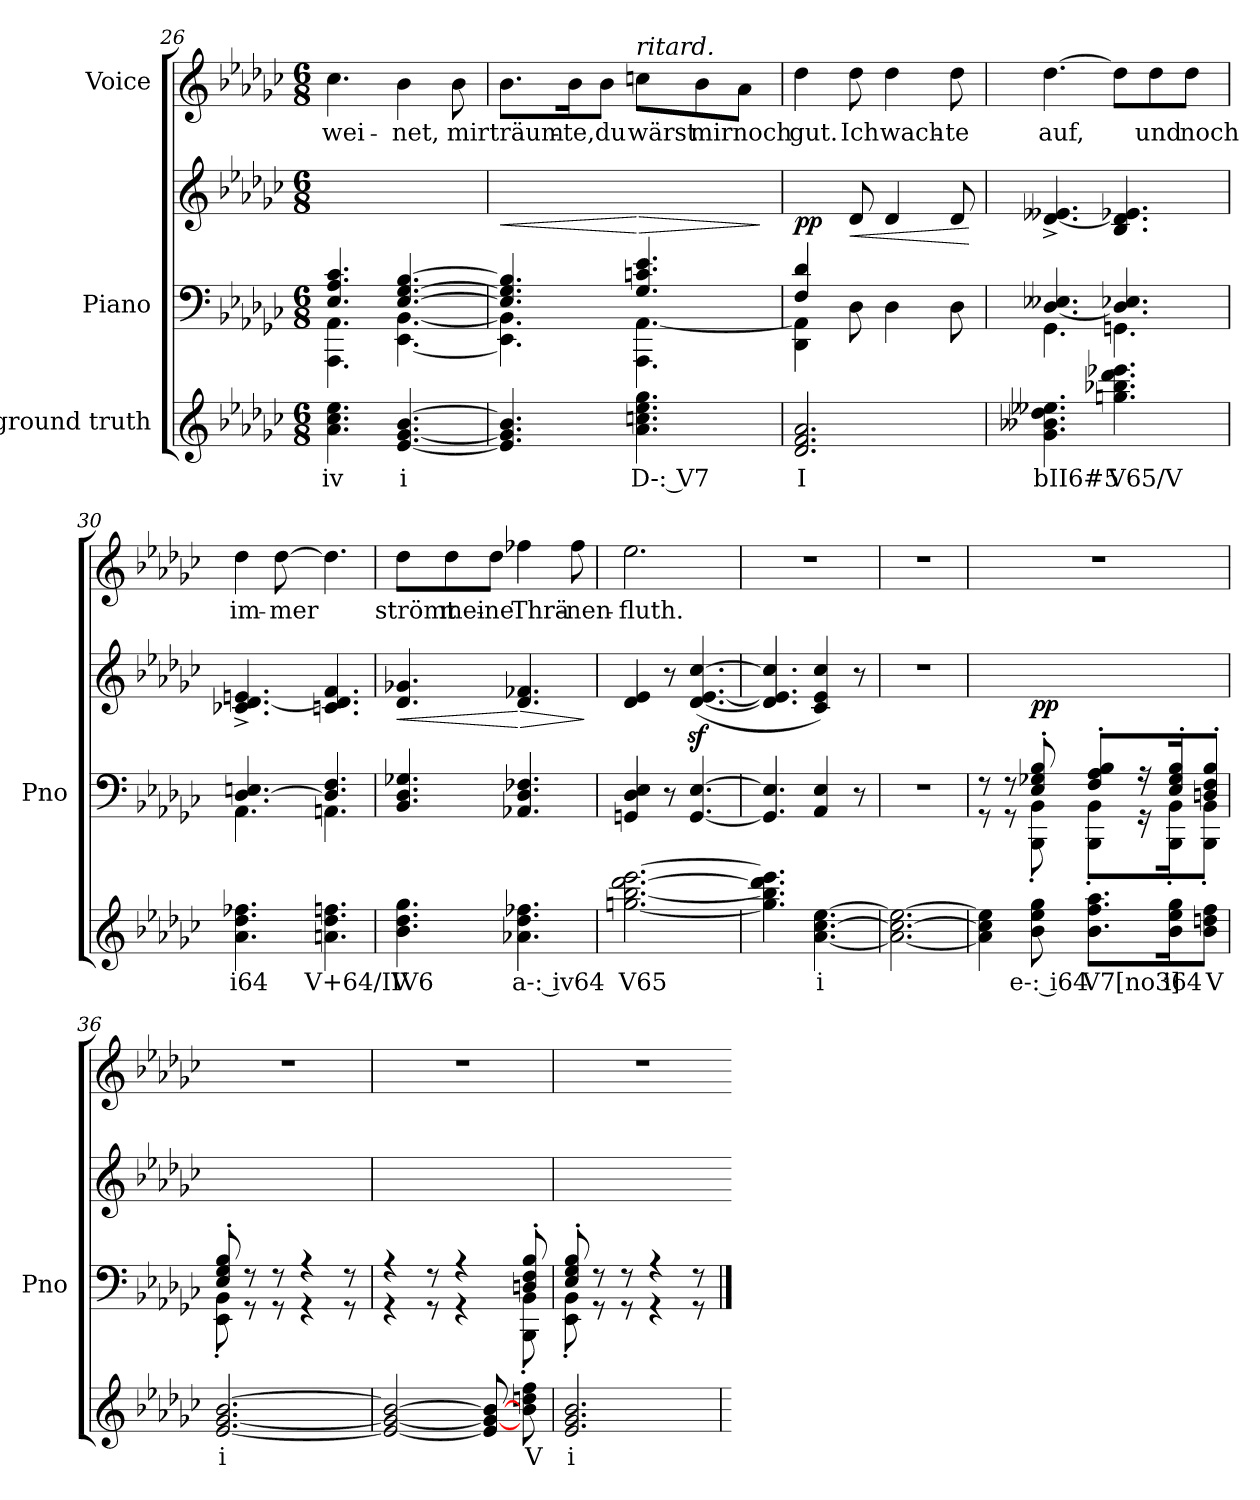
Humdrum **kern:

**kern	**text	**kern	**kern	**dynam	**kern	**text
*part3	*part3	*part2	*part2	*part2	*part1	*part1
*staff4	*staff4	*staff3	*staff2	*staff2/3	*staff1	*staff1
*I"ground truth	*	*I"Piano	*	*	*I"Voice	*
*	*	*I'Pno	*	*	*	*
*	*	*clefF4	*clefG2	*	*clefG2	*
*k[b-e-a-d-g-c-]	*	*k[b-e-a-d-g-c-]	*k[b-e-a-d-g-c-]	*	*k[b-e-a-d-g-c-]	*
*M6/8	*	*M6/8	*M6/8	*	*M6/8	*
=26	=26	=26	=26	=26	=26	=26
*	*	*^	*	*	*	*
!	!	!	!	!	!	!	!LO:LY:b
4.a- 4.cc- 4.ee-	iv	4.E-/ 4.A-/ 4.c-/	4.AAA-\ 4.AA-\	2.ryy	.	4.cc-\	-wei-
!	!	!	!	!	!	!	!LO:LY:b
[4.e- [4.g- [4.b-	i	[4.E-/ [4.G-/ [4.B-/	[4.EE-\ [4.BB-\	.	.	4b-\	-net,
!	!	!	!	!	!	!	!LO:LY:b
.	.	.	.	.	.	8b-\	mir
=27	=27	=27	=27	=27	=27	=27	=27
!	!	!	!	!	!LO:HP:b	!	!
!	!	!	!	!	!	!	!LO:LY:b
4.e-] 4.g-] 4.b-]	.	4.E-/] 4.G-/] 4.B-/]	4.EE-\] 4.BB-\]	4.ryy	<	8.b-\L	träum-
!	!	!	!	!	!	!	!LO:LY:b
.	.	.	.	.	.	16b-\K	-te,
!	!	!	!	!	!	!	!LO:LY:b
.	.	.	.	.	.	8b-\J	du
!	!	!	!	!	!LO:HP:n=1:b	!	!
*	*	*	*	*	*	*MM75	*
!	!	!	!	!	!	!LO:TX:a:i:t=ritard.	!
!	!	!	!	!	!	!	!LO:LY:b
4.a- 4.ccn 4.ee- 4.gg-	D-: V7	4.G-/ 4.cn/ 4.e-/	4.AAA-\ [4.AA-\	4.ryy	[ >	8ccn\L	wärst
!	!	!	!	!	!	!	!LO:LY:b
.	.	.	.	.	.	8b-\	mir
*	*	*	*	*	*	*MM70	*
!	!	!	!	!	!	!	!LO:LY:b
.	.	.	.	.	.	8a-\J	noch
*	*	*v	*v	*	*	*	*
.	.	.	.	]	.	.
=28	=28	=28	=28	=28	=28	=28
*	*	*^	*	*	*	*
!	!	!	!	!	!LO:DY:b	!	!LO:LY:b
2.d- 2.f 2.a-	I	4F/ 4d-/	4DD-\ 4AA-\]	4ryy	pp	4dd-\	gut.
!	!	!	!	!	!LO:HP:b	!	!
!	!	!	!	!	!	!	!LO:LY:b
.	.	2ryy	8D-\	8d-/	<	8dd-\	Ich
!	!	!	!	!	!	!	!LO:LY:b
.	.	.	4D-\	4d-/	.	4dd-\	wach-
!	!	!	!	!	!	!	!LO:LY:b
.	.	.	8D-\	8d-/	.	8dd-\	-te
*	*	*v	*v	*	*	*	*
.	.	.	.	[	.	.
=29	=29	=29	=29	=29	=29	=29
*	*	*^	*^	*	*	*
*	*	*	*^	*	*^	*	*	*
*	*	*	*	*^	*	*	*	*	*	*
!	!	!	!	!	!	!	!	!	!	!	!LO:LY:b
4.g- 4.b--X 4.dd- 4.ee--X	bII6#5	4.ryy	[4.D-/ 4.E--X/	4.GG-\	4.ryy	[4.d-/^ 4.e--X/^	4.ryy	4.ryy	.	[4.dd-\	auf,
4.ggn 4.bb-X 4.ddd- 4.eee-X	V65/V	4.ryy	4.D-/] 4.E-X/	4.GGn\	4.En/yy	4.B-/ 4.d-/] 4.e-X/	4.en/yy	4.ryy	.	8dd-\L]	.
!	!	!	!	!	!	!	!	!	!	!	!LO:LY:b
.	.	.	.	.	.	.	.	.	.	8dd-\	und
!	!	!	!	!	!	!	!	!	!	!	!LO:LY:b
.	.	.	.	.	.	.	.	.	.	8dd-\J	noch
*	*	*v	*v	*v	*v	*	*	*	*	*	*
*	*	*	*v	*v	*v	*	*	*
=30	=30	=30	=30	=30	=30	=30
*	*	*^	*	*	*	*
!	!	!	!	!	!	!	!LO:LY:b
4.a- 4.dd- 4.ff-X	i64	[4.D-/ 4.En/	4.AA-\	4.c-X/^ [4.d-/^ 4.en/^	.	4dd-\	im-
!	!	!	!	!	!	!	!LO:LY:b
.	.	.	.	.	.	[8dd-\	-mer
4.an 4.dd- 4.ffn	V+64/IV	4.D-/] 4.F/	4.AAn\	4.cn/ 4.d-/] 4.f/	.	4.dd-\]	.
*	*	*v	*v	*	*	*	*
=31	=31	=31	=31	=31	=31	=31
*	*	*^	*	*	*	*
!	!	!	!	!	!LO:HP:b	!	!
*	*	*v	*v	*	*	*	*
*	*	*^	*	*	*	*
!	!	!	!	!	!	!	!LO:LY:b
*	*	*v	*v	*	*	*	*
4.b- 4.dd- 4.gg-	IV6	4.BB-/ 4.D-/ 4.G-X/	4.d-/ 4.g-X/	<	8dd-\L	strömt
!	!	!	!	!	!	!LO:LY:b
.	.	.	.	.	8dd-\	mei-
!	!	!	!	!	!	!LO:LY:b
.	.	.	.	.	8dd-\J	-ne
!	!	!	!	!LO:HP:n=1:b	!	!
!	!	!	!	!	!	!LO:LY:b
4.a-X 4.dd- 4.ff-X	a-: iv64	4.AA-X/ 4.D-/ 4.F-X/	4.d-/ 4.f-X/	[ >	4ff-X\	Thrä-
!	!	!	!	!	!	!LO:LY:b
.	.	.	.	.	8ff-\	-nen-
.	.	.	.	]	.	.
=32	=32	=32	=32	=32	=32	=32
!	!	!	!	!	!	!LO:LY:b
[2.ggn [2.bb- [2.ddd- [2.eee-	V65	4GGn/ 4D-/ 4E-/	4d-/ 4e-/	.	2.ee-\	-fluth.
.	.	8r	8r	.	.	.
.	.	[4.GG/ [4.E-/	(>[4.d-/z< [4.e-/z< [4.cc-/z<	.	.	.
=33	=33	=33	=33	=33	=33	=33
4.gg] 4.bb-] 4.ddd-] 4.eee-]	.	4.GG/] 4.E-/]	4.d-/] 4.e-/] 4.cc-/]	.	2.r	.
[4.a- [4.cc- [4.ee-	i	4AA-/ 4E-/	4c-/ 4e-/ 4cc-/)	.	.	.
.	.	8r	8r	.	.	.
=34	=34	=34	=34	=34	=34	=34
2.a-_ 2.cc-_ 2.ee-_	.	2.r	2.r	.	2.r	.
=35	=35	=35	=35	=35	=35	=35
*	*	*^	*	*	*	*
4a-] 4cc-] 4ee-]	.	8r	8r	4ryy	.	2.r	.
.	.	8r	8r	.	.	.	.
!	!	!	!	!	!LO:DY:b	!	!
8b- 8ee- 8gg-	e-: i64	8E-/' 8G-X/' 8B-/'	8BBB-\' 8BB-\'	2ryy	pp	.	.
8.b- 8.ff 8.aa-L	V7[no3]	8F/' 8A-/' 8B-/'L	8BBB-\' 8BB-\'L	.	.	.	.
.	.	16r	16r	.	.	.	.
16b- 16ee- 16gg-K	i64	16E-/' 16G-/' 16B-/'K	16BBB-\' 16BB-\'K	.	.	.	.
8b- 8ddn 8ffJ	V	8Dn/' 8F/' 8B-/'J	8BBB-\' 8BB-\'J	.	.	.	.
=36	=36	=36	=36	=36	=36	=36	=36
[2.e- [2.g- [2.b-	i	8E-/' 8G-/' 8B-/'	8EE-\' 8BB-\'	2.ryy	.	2.r	.
.	.	8r	8r	.	.	.	.
.	.	8r	8r	.	.	.	.
.	.	4r	4r	.	.	.	.
.	.	8r	8r	.	.	.	.
=37	=37	=37	=37	=37	=37	=37	=37
2e-_ 2g-_ 2b-_	.	4r	4r	2.ryy	.	2.r	.
.	.	8r	8r	.	.	.	.
.	.	4r	4r	.	.	.	.
8e-] 8g-_ 8b-_	.	.	.	.	.	.	.
8b- 8ddn 8ff	V	8Dn/' 8F/' 8B-/'	8BBB-\' 8BB-\'	.	.	.	.
=38	=38	=38	=38	=38	=38	=38	=38
2.e- 2.g- 2.b-	i	8E-/' 8G-/' 8B-/'	8EE-\' 8BB-\'	2.ryy	.	2.r	.
.	.	8r	8r	.	.	.	.
.	.	8r	8r	.	.	.	.
.	.	4r	4r	.	.	.	.
.	.	8r	8r	.	.	.	.
*	*	*v	*v	*	*	*	*
=	==	==	==	==	==	==
*-	*-	*-	*-	*-	*-	*-
